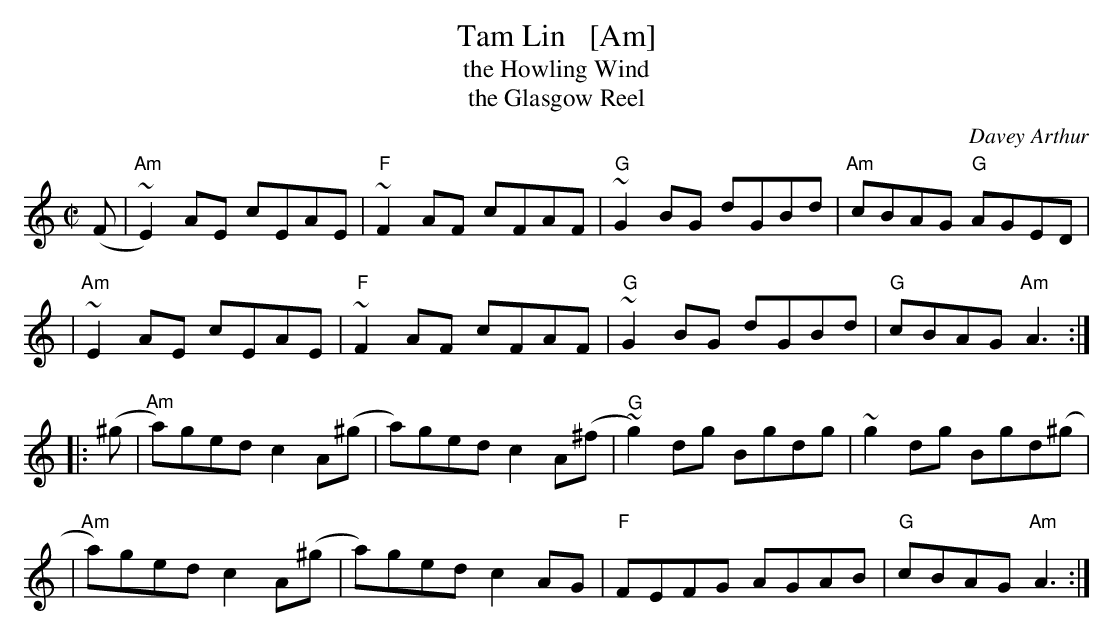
X:1
T: Tam Lin   [Am]
T: the Howling Wind
T: the Glasgow Reel
C: Davey Arthur
M: C|
L: 1/8
K: Am
(F \
| "Am"~E2) AE cEAE | "F"~F2 AF cFAF | "G"~G2 BG dGBd | "Am"cBAG "G"AGED |
| "Am"~E2 AE cEAE | "F"~F2 AF cFAF | "G"~G2 BG dGBd | "G"cBAG "Am"A3 :|
|: (^g \
| "Am"a)ged c2A(^g | a)ged c2A(^f | "G"~g2)dg Bgdg | ~g2dg Bgd(^g |
| "Am"a)ged c2A(^g | a)ged c2AG | "F"FEFG AGAB | "G"cBAG "Am"A3 :|
